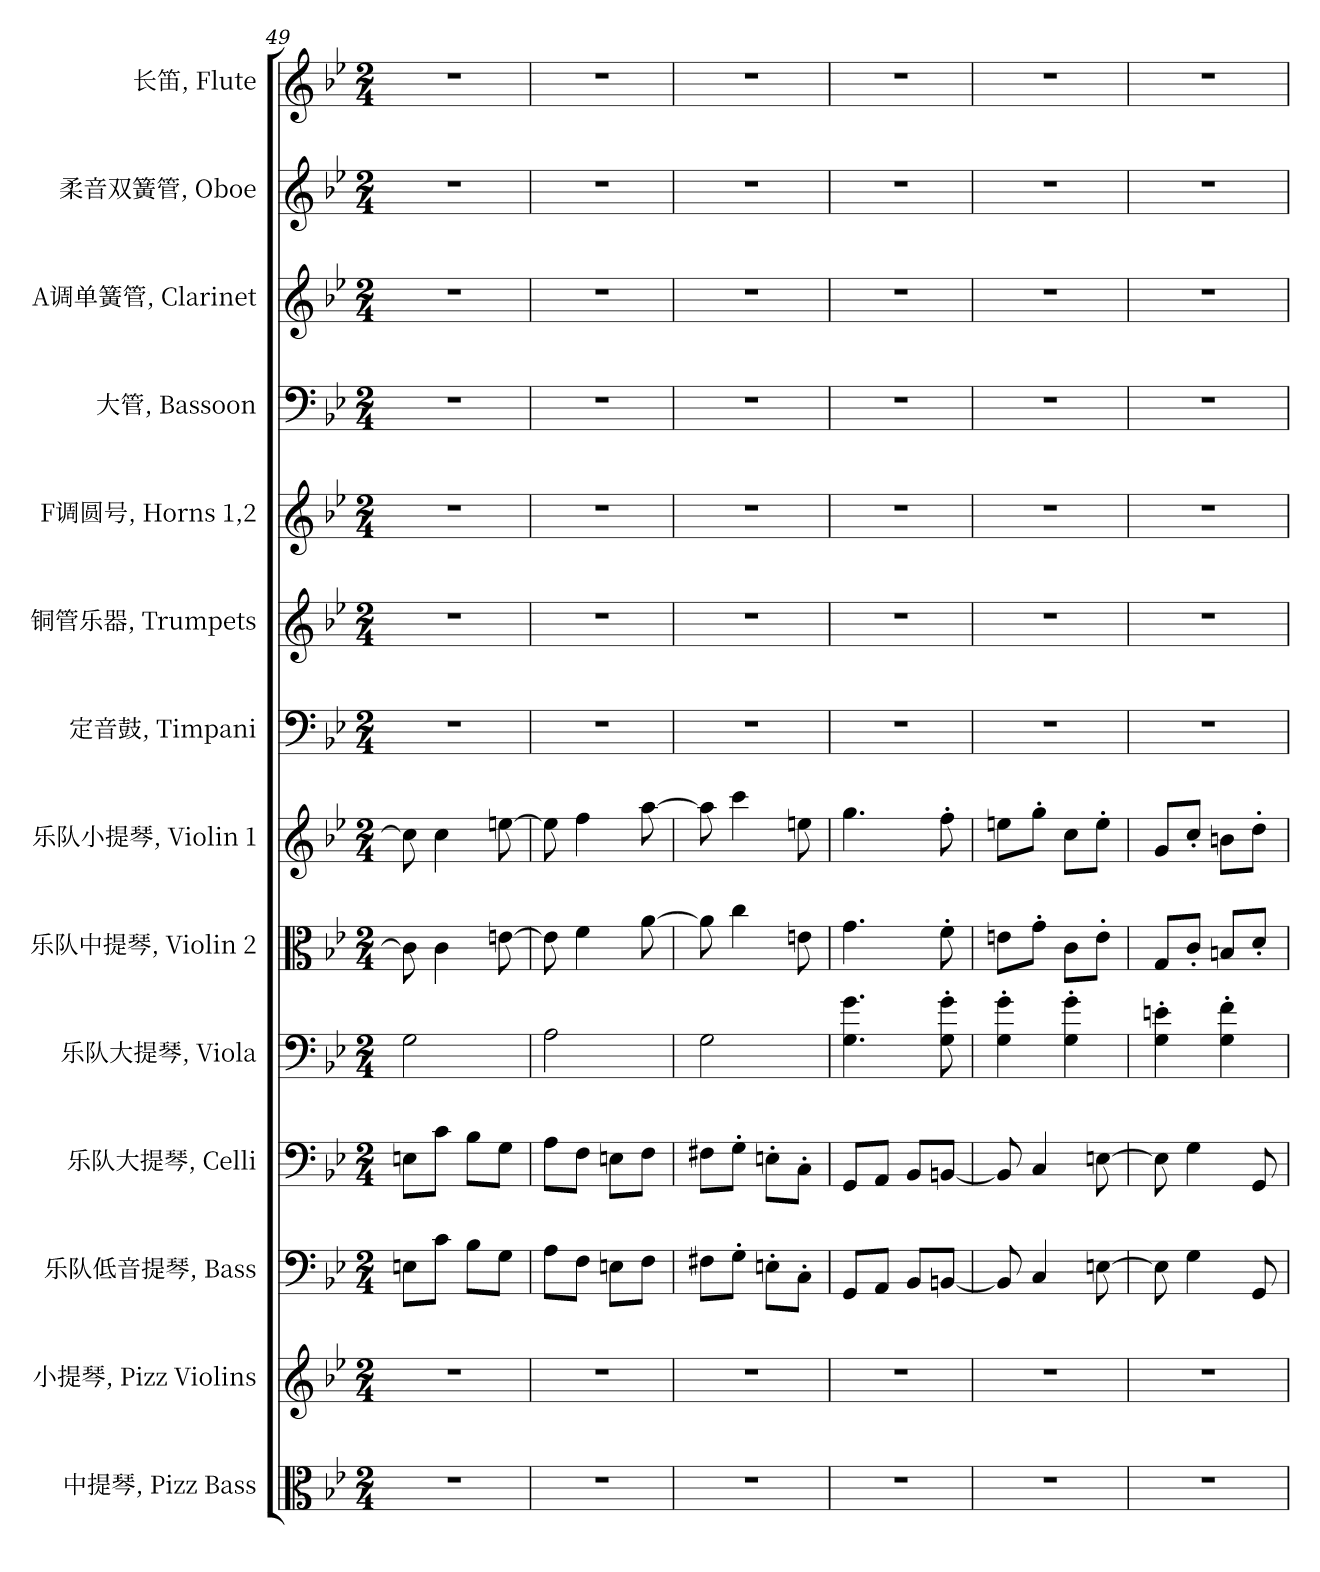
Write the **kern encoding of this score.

**kern	**kern	**kern	**kern	**kern	**kern	**kern	**kern	**kern	**kern	**kern	**kern	**kern	**kern
*part14	*part13	*part12	*part11	*part10	*part9	*part8	*part7	*part6	*part5	*part4	*part3	*part2	*part1
*staff14	*staff13	*staff12	*staff11	*staff10	*staff9	*staff8	*staff7	*staff6	*staff5	*staff4	*staff3	*staff2	*staff1
*I"中提琴, Pizz Bass	*I"小提琴, Pizz Violins	*I"乐队低音提琴, Bass	*I"乐队大提琴, Celli	*I"乐队大提琴, Viola	*I"乐队中提琴, Violin 2	*I"乐队小提琴, Violin 1	*I"定音鼓, Timpani	*I"铜管乐器, Trumpets	*I"F调圆号, Horns 1,2	*I"大管, Bassoon	*I"A调单簧管, Clarinet	*I"柔音双簧管, Oboe	*I"长笛, Flute
*	*I'Vln.	*	*	*	*	*	*I'Timp.	*	*I'F Hn.	*I'Bsn.	*I'A Cl.	*	*I'Fl.
*clefC3	*clefG2	*clefF4	*clefF4	*clefF4	*clefC3	*clefG2	*clefF4	*clefG2	*clefG2	*clefF4	*clefG2	*clefG2	*clefG2
*	*	*ITrd7c12	*	*	*	*	*	*	*ITrd4c7	*	*ITrd2c3	*ITrd2c3	*
*k[b-e-]	*k[b-e-]	*k[b-e-]	*k[b-e-]	*k[b-e-]	*k[b-e-]	*k[b-e-]	*k[b-e-]	*k[b-e-]	*k[b-e-a-]	*k[b-e-]	*k[f#]	*k[f#]	*k[b-e-]
*M2/4	*M2/4	*M2/4	*M2/4	*M2/4	*M2/4	*M2/4	*M2/4	*M2/4	*M2/4	*M2/4	*M2/4	*M2/4	*M2/4
=49	=49	=49	=49	=49	=49	=49	=49	=49	=49	=49	=49	=49	=49
2r	2r	8EEn\L	8En\L	2G\	8c\]	8cc\]	2r	2r	2r	2r	2r	2r	2r
.	.	8C\J	8c\J	.	4c\	4cc\	.	.	.	.	.	.	.
.	.	8BB-\L	8B-\L	.	.	.	.	.	.	.	.	.	.
.	.	8GG\J	8G\J	.	[8en\	[8een\	.	.	.	.	.	.	.
=50	=50	=50	=50	=50	=50	=50	=50	=50	=50	=50	=50	=50	=50
2r	2r	8AA\L	8A\L	2A\	8e\]	8ee\]	2r	2r	2r	2r	2r	2r	2r
.	.	8FF\J	8F\J	.	4f\	4ff\	.	.	.	.	.	.	.
.	.	8EEn\L	8En\L	.	.	.	.	.	.	.	.	.	.
.	.	8FF\J	8F\J	.	[8a\	[8aa\	.	.	.	.	.	.	.
=51	=51	=51	=51	=51	=51	=51	=51	=51	=51	=51	=51	=51	=51
2r	2r	8FF#X\L	8F#X\L	2G\	8a\]	8aa\]	2r	2r	2r	2r	2r	2r	2r
.	.	8GG'\J	8G'\J	.	4cc\	4ccc\	.	.	.	.	.	.	.
.	.	8EEn'\L	8En'\L	.	.	.	.	.	.	.	.	.	.
.	.	8CC'\J	8C'\J	.	8en\	8een\	.	.	.	.	.	.	.
=52	=52	=52	=52	=52	=52	=52	=52	=52	=52	=52	=52	=52	=52
2r	2r	8GGG/L	8GG/L	4.G\ 4.g\	4.g\	4.gg\	2r	2r	2r	2r	2r	2r	2r
.	.	8AAA/J	8AA/J	.	.	.	.	.	.	.	.	.	.
.	.	8BBB-/L	8BB-/L	.	.	.	.	.	.	.	.	.	.
.	.	[8BBBn/J	[8BBn/J	8G\' 8g\'	8f'\	8ff'\	.	.	.	.	.	.	.
=53	=53	=53	=53	=53	=53	=53	=53	=53	=53	=53	=53	=53	=53
2r	2r	8BBB/]	8BB/]	4G\' 4g\'	8en\L	8een\L	2r	2r	2r	2r	2r	2r	2r
.	.	4CC/	4C/	.	8g'\J	8gg'\J	.	.	.	.	.	.	.
.	.	.	.	4G\' 4g\'	8c\L	8cc\L	.	.	.	.	.	.	.
.	.	[8EEn\	[8En\	.	8e'\J	8ee'\J	.	.	.	.	.	.	.
=54	=54	=54	=54	=54	=54	=54	=54	=54	=54	=54	=54	=54	=54
2r	2r	8EE\]	8E\]	4G\' 4en\'	8G/L	8g/L	2r	2r	2r	2r	2r	2r	2r
.	.	4GG\	4G\	.	8c'/J	8cc'/J	.	.	.	.	.	.	.
.	.	.	.	4G\' 4f\'	8Bn/L	8bn\L	.	.	.	.	.	.	.
.	.	8GGG/	8GG/	.	8d'/J	8dd'\J	.	.	.	.	.	.	.
=	=	=	=	=	=	=	=	=	=	=	=	=	=
*-	*-	*-	*-	*-	*-	*-	*-	*-	*-	*-	*-	*-	*-
